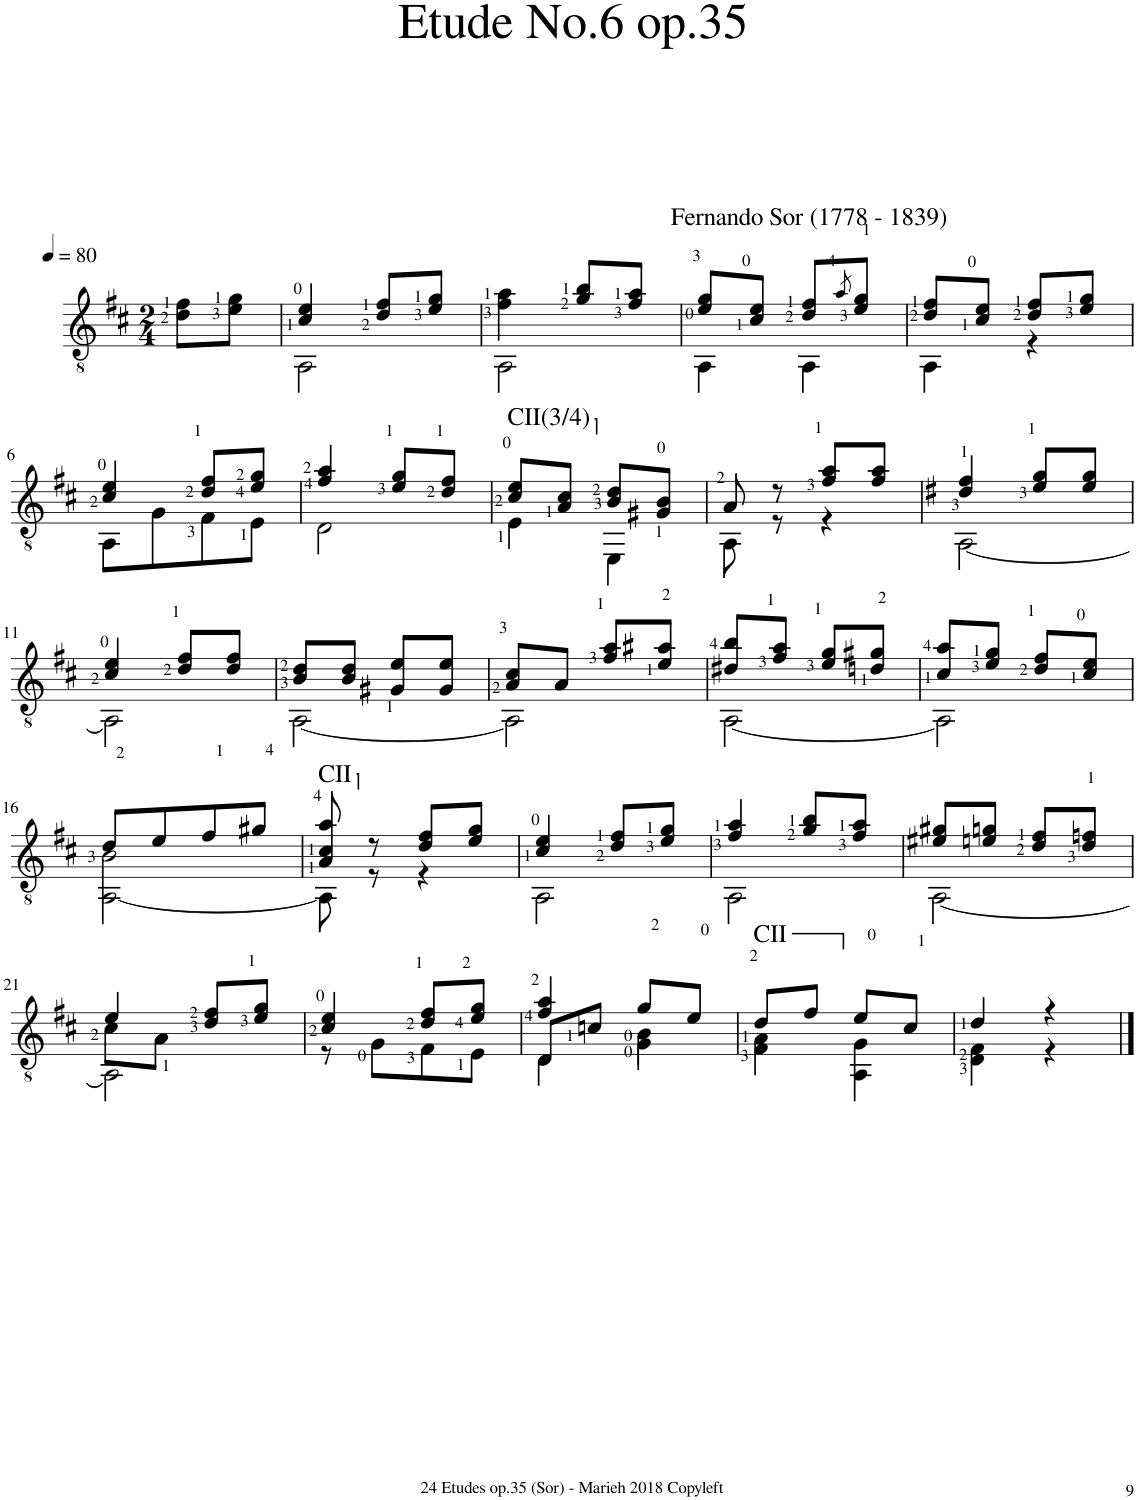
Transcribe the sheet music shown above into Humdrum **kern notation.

**kern
*part1
*staff1
*I"Guitare classique
!!LO:PB:g=z
*clefGv2
*k[f#c#]
*M2/4
*MM80
=1
8d\ 8f#\L
8e\ 8g\J
=2
*^
4c#/ 4e/	2AA\
8d/ 8f#/L	.
8e/ 8g/J	.
=3	=3
4f#\ 4a\	2AA\
8g/ 8b/L	.
8f#/ 8a/J	.
=4	=4
8e/ 8g/L	4AA\
8c#/ 8e/J	.
8d/ 8f#/L	4AA\
8qa/	.
8e/ 8g/J	.
=5	=5
8d/ 8f#/L	4AA\
8c#/ 8e/J	.
8d/ 8f#/L	4r
8e/ 8g/J	.
!!LO:LB:g=z	!!
=6	=6
4c#/ 4e/	8AA\L
.	8G\
8d/ 8f#/L	8F#\
8e/ 8g/J	8E\J
=7	=7
4f#/ 4a/	2D\
8e/ 8g/L	.
8d/ 8f#/J	.
=8	=8
!LO:TX:a:t=CII(3/4)	!
8c#/ 8e/L	4E\
8A/ 8c#/J	.
8B/ 8d/L	4EE\
8G#X/ 8B/J	.
=9	=9
8A/	8AA\
8r	8r
8f#/ 8a/L	4r
8f#/ 8a/J	.
=10	=10
4d#X/ 4f#/	[2AA\
8e/ 8g/L	.
8e/ 8g/J	.
!!LO:LB:g=z	!!
=11	=11
4c#/ 4e/	2AA\]
8d/ 8f#/L	.
8d/ 8f#/J	.
=12	=12
8B/ 8d/L	[2AA\
8B/ 8d/J	.
8G#X/ 8e/L	.
8G#/ 8e/J	.
=13	=13
8A/ 8c#/L	2AA\]
8A/J	.
8f#/ 8a/L	.
8e/ 8a#X/J	.
=14	=14
8d#X/ 8b/L	[2AA\
8f#/ 8a/J	.
8e/ 8g/L	.
8dn/ 8g#X/J	.
=15	=15
8c#/ 8a/L	2AA\]
8e/ 8g/J	.
8d/ 8f#/L	.
8c#/ 8e/J	.
!!LO:LB:g=z	!!
=16	=16
8d/L	[2AA\ 2B\
8e/	.
8f#/	.
8g#X/J	.
=17	=17
!LO:TX:a:t=CII	!
8A/ 8c#/ 8a/	8AA\]
8r	8r
8d/ 8f#/L	4r
8e/ 8g/J	.
=18	=18
4c#/ 4e/	2AA\
8d/ 8f#/L	.
8e/ 8g/J	.
=19	=19
4f#/ 4a/	2AA\
8g/ 8b/L	.
8f#/ 8a/J	.
=20	=20
8e#X/ 8g#X/L	[2AA\
8en/ 8gn/J	.
8d/ 8f#/L	.
8d/ 8fn/J	.
!!LO:LB:g=z	!!
=21	=21
*	*^
4e/	8c#\L	2AA\]
.	8A\J	.
8d/ 8f#/L	4ryy	.
8e/ 8g/J	.	.
*	*v	*v
=22	=22
4c#/ 4e/	8r
.	8G\L
8d/ 8f#/L	8F#\
8e/ 8g/J	8E\J
=23	=23
*	*^
4f#/ 4a/	8D/L	4D\
.	8cn/J	.
8g/L	4B\	4G\
8e/J	.	.
*	*v	*v
=24	=24
!LO:TX:a:t=CII	!
8d/L	4F#\ 4A\
8f#/J	.
8e/L	4AA\ 4G\
8c#/J	.
=25	=25
4d/	4D\ 4F#\
4r	4r
*v	*v
==
*-
